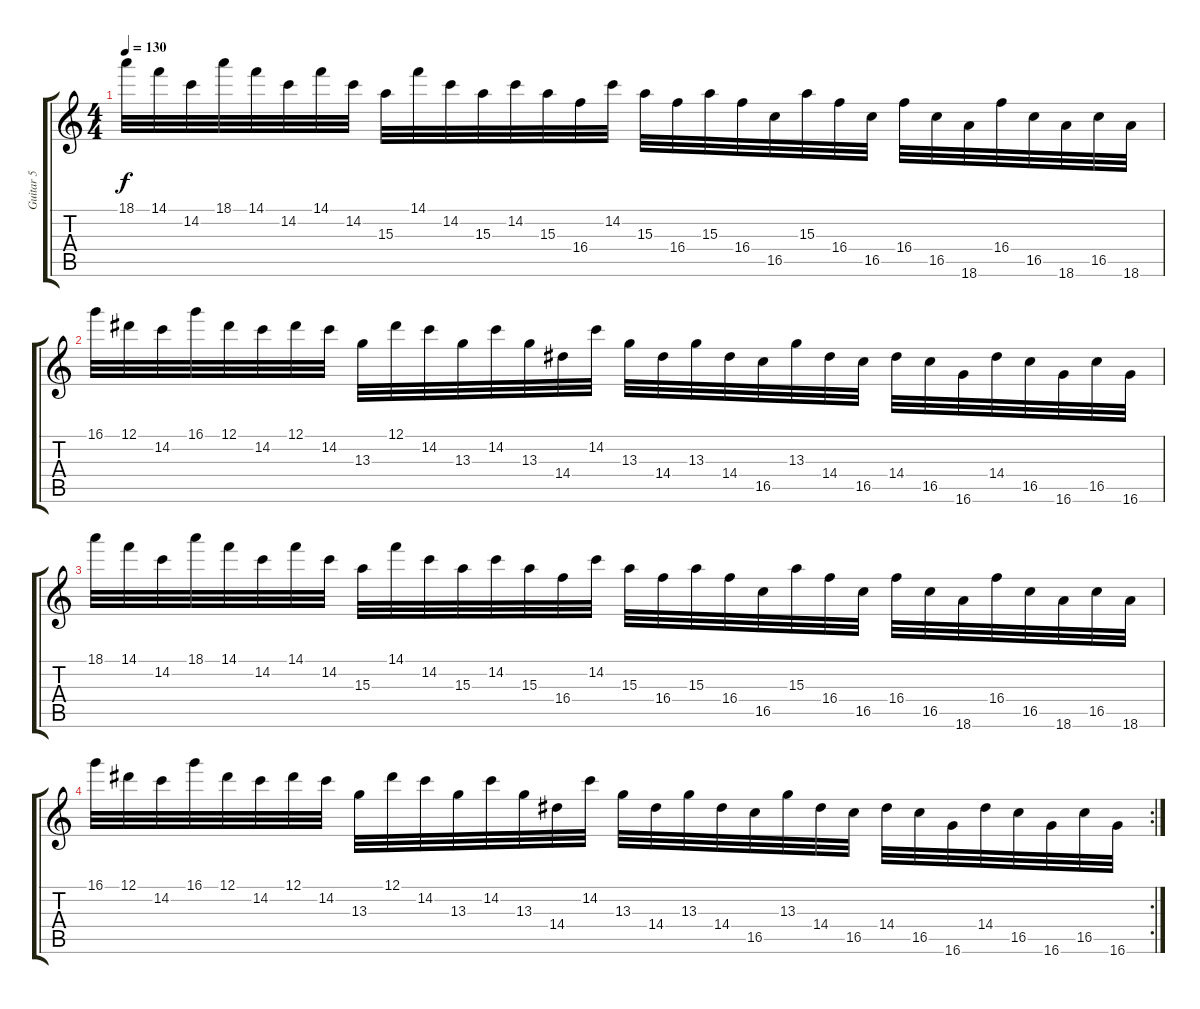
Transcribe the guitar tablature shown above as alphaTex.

\track ("Guitar 5" "Guitar 5") {instrument acousticguitarnylon}
\staff {score tabs}
\tuning (Eb4 Bb3 Gb3 Db3 Ab2 Eb2) {hide}
\ts (4 4)
\tempo 130
\clef g2
\ks c
18.1.32{dy f} 14.1.32 14.2.32 18.1.32 14.1.32 14.2.32 14.1.32 14.2.32 15.3.32 14.1.32 14.2.32 15.3.32 14.2.32 15.3.32 16.4.32 14.2.32 15.3.32 16.4.32 15.3.32 16.4.32 16.5.32 15.3.32 16.4.32 16.5.32 16.4.32 16.5.32 18.6.32 16.4.32 16.5.32 18.6.32 16.5.32 18.6.32 |
16.1.32 12.1.32 14.2.32 16.1.32 12.1.32 14.2.32 12.1.32 14.2.32 13.3.32 12.1.32 14.2.32 13.3.32 14.2.32 13.3.32 14.4.32 14.2.32 13.3.32 14.4.32 13.3.32 14.4.32 16.5.32 13.3.32 14.4.32 16.5.32 14.4.32 16.5.32 16.6.32 14.4.32 16.5.32 16.6.32 16.5.32 16.6.32 |
18.1.32 14.1.32 14.2.32 18.1.32 14.1.32 14.2.32 14.1.32 14.2.32 15.3.32 14.1.32 14.2.32 15.3.32 14.2.32 15.3.32 16.4.32 14.2.32 15.3.32 16.4.32 15.3.32 16.4.32 16.5.32 15.3.32 16.4.32 16.5.32 16.4.32 16.5.32 18.6.32 16.4.32 16.5.32 18.6.32 16.5.32 18.6.32 |
\rc 2
16.1.32 12.1.32 14.2.32 16.1.32 12.1.32 14.2.32 12.1.32 14.2.32 13.3.32 12.1.32 14.2.32 13.3.32 14.2.32 13.3.32 14.4.32 14.2.32 13.3.32 14.4.32 13.3.32 14.4.32 16.5.32 13.3.32 14.4.32 16.5.32 14.4.32 16.5.32 16.6.32 14.4.32 16.5.32 16.6.32 16.5.32 16.6.32
